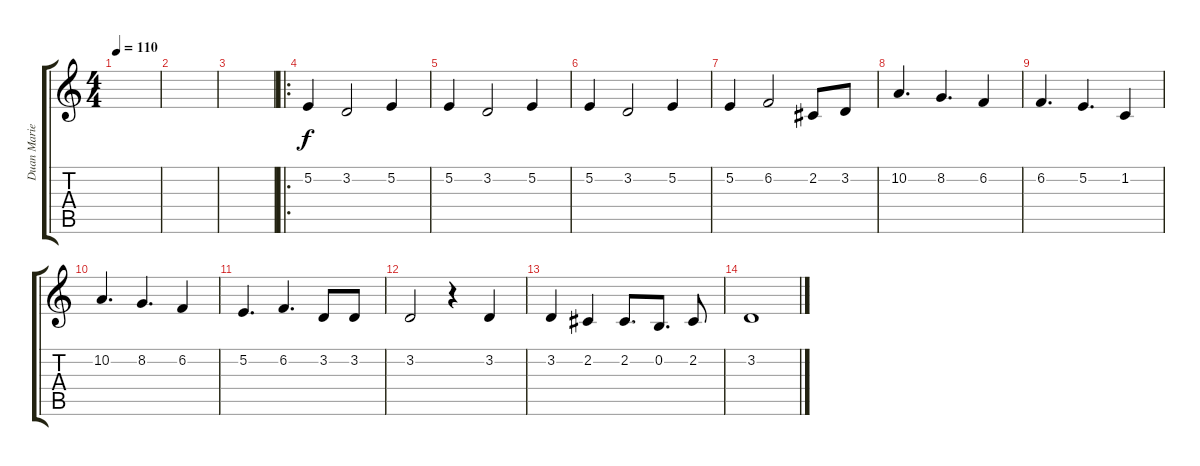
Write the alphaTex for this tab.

\track ("Duan Marie" "Duan Marie") {instrument violin}
\staff {score tabs}
\tuning (E4 B3 G3 D3 A2 E2) {hide}
\ts (4 4)
\tempo 110
\clef g2
\ks c
|
|
|
\ro
5.2.4 3.2.2 5.2.4 |
5.2.4 3.2.2 5.2.4 |
5.2.4 3.2.2 5.2.4 |
5.2.4 6.2.2 2.2.8 3.2.8 |
10.2.4{d} 8.2.4{d} 6.2.4 |
6.2.4{d} 5.2.4{d} 1.2.4 |
10.2.4{d} 8.2.4{d} 6.2.4 |
5.2.4{d} 6.2.4{d} 3.2.8 3.2.8 |
3.2.2 r.4 3.2.4 |
3.2.4 2.2.4 2.2.8{d} 0.2.8{d} 2.2.8 |
3.2.1
